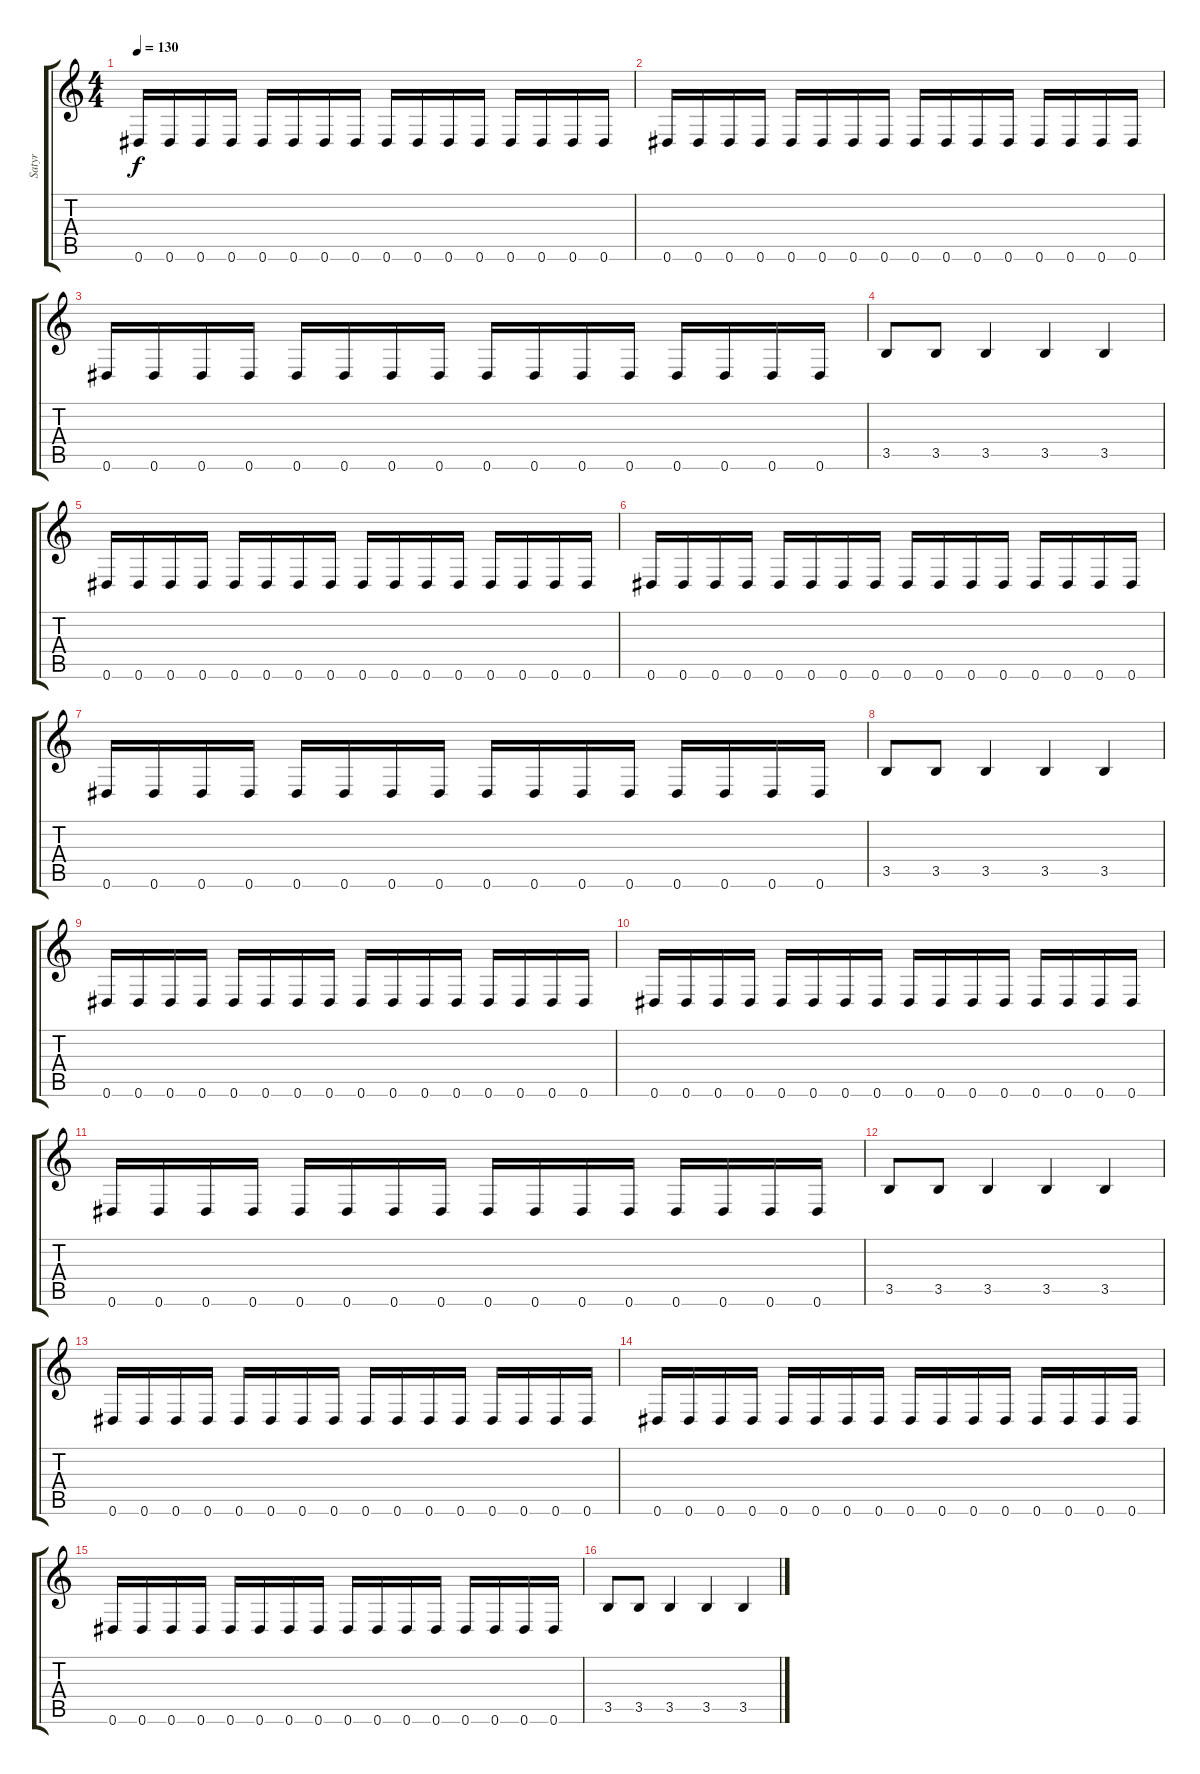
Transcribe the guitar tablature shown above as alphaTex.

\track ("Satyr" "Satyr") {instrument distortionguitar}
\staff {score tabs}
\tuning (Eb4 Bb3 Gb3 Db3 Ab2 Eb2) {hide}
\ts (4 4)
\tempo 130
\clef g2
\ks c
0.6.16{dy f} 0.6.16 0.6.16 0.6.16 0.6.16 0.6.16 0.6.16 0.6.16 0.6.16 0.6.16 0.6.16 0.6.16 0.6.16 0.6.16 0.6.16 0.6.16 |
0.6.16 0.6.16 0.6.16 0.6.16 0.6.16 0.6.16 0.6.16 0.6.16 0.6.16 0.6.16 0.6.16 0.6.16 0.6.16 0.6.16 0.6.16 0.6.16 |
0.6.16 0.6.16 0.6.16 0.6.16 0.6.16 0.6.16 0.6.16 0.6.16 0.6.16 0.6.16 0.6.16 0.6.16 0.6.16 0.6.16 0.6.16 0.6.16 |
3.5.8 3.5.8 3.5.4 3.5.4 3.5.4 |
0.6.16 0.6.16 0.6.16 0.6.16 0.6.16 0.6.16 0.6.16 0.6.16 0.6.16 0.6.16 0.6.16 0.6.16 0.6.16 0.6.16 0.6.16 0.6.16 |
0.6.16 0.6.16 0.6.16 0.6.16 0.6.16 0.6.16 0.6.16 0.6.16 0.6.16 0.6.16 0.6.16 0.6.16 0.6.16 0.6.16 0.6.16 0.6.16 |
0.6.16 0.6.16 0.6.16 0.6.16 0.6.16 0.6.16 0.6.16 0.6.16 0.6.16 0.6.16 0.6.16 0.6.16 0.6.16 0.6.16 0.6.16 0.6.16 |
3.5.8 3.5.8 3.5.4 3.5.4 3.5.4 |
0.6.16 0.6.16 0.6.16 0.6.16 0.6.16 0.6.16 0.6.16 0.6.16 0.6.16 0.6.16 0.6.16 0.6.16 0.6.16 0.6.16 0.6.16 0.6.16 |
0.6.16 0.6.16 0.6.16 0.6.16 0.6.16 0.6.16 0.6.16 0.6.16 0.6.16 0.6.16 0.6.16 0.6.16 0.6.16 0.6.16 0.6.16 0.6.16 |
0.6.16 0.6.16 0.6.16 0.6.16 0.6.16 0.6.16 0.6.16 0.6.16 0.6.16 0.6.16 0.6.16 0.6.16 0.6.16 0.6.16 0.6.16 0.6.16 |
3.5.8 3.5.8 3.5.4 3.5.4 3.5.4 |
0.6.16 0.6.16 0.6.16 0.6.16 0.6.16 0.6.16 0.6.16 0.6.16 0.6.16 0.6.16 0.6.16 0.6.16 0.6.16 0.6.16 0.6.16 0.6.16 |
0.6.16 0.6.16 0.6.16 0.6.16 0.6.16 0.6.16 0.6.16 0.6.16 0.6.16 0.6.16 0.6.16 0.6.16 0.6.16 0.6.16 0.6.16 0.6.16 |
0.6.16 0.6.16 0.6.16 0.6.16 0.6.16 0.6.16 0.6.16 0.6.16 0.6.16 0.6.16 0.6.16 0.6.16 0.6.16 0.6.16 0.6.16 0.6.16 |
3.5.8 3.5.8 3.5.4 3.5.4 3.5.4
